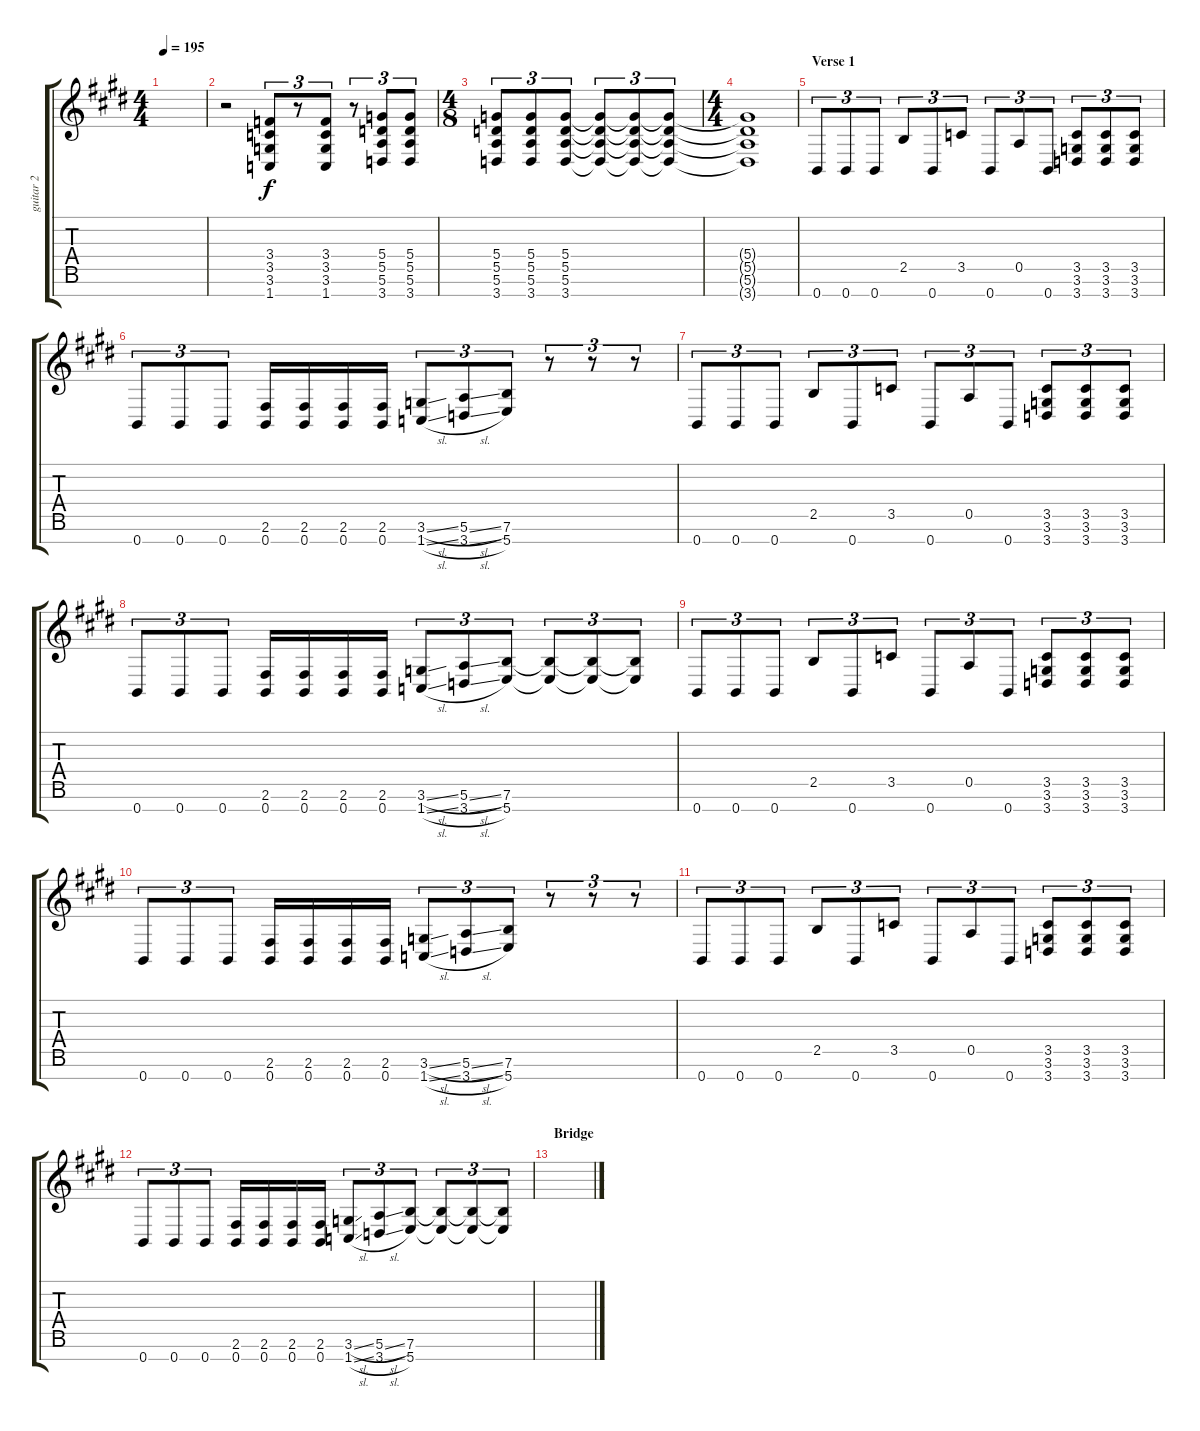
\track ("guitar 2" "guitar 2") {instrument overdrivenguitar}
\staff {score tabs}
\tuning (E4 B3 G3 D3 A2 E2 B1) {hide}
\ts (4 4)
\tempo 195
\clef g2
\ks e
|
r.2 (3.4 3.5 3.6 1.7).8{tu (3 2)} r.8{tu (3 2)} (3.4 3.5 3.6 1.7).8{tu (3 2)} r.8{tu (3 2)} (5.4 5.5 5.6 3.7).8{tu (3 2)} (5.4 5.5 5.6 3.7).8{tu (3 2)} |
\ts (4 8)
(5.4 5.5 5.6 3.7).8{tu (3 2)} (5.4 5.5 5.6 3.7).8{tu (3 2)} (5.4 5.5 5.6 3.7).8{tu (3 2)} (5.4{t} 5.5{t} 5.6{t} 3.7{t}).8{tu (3 2)} (5.4{t} 5.5{t} 5.6{t} 3.7{t}).8{tu (3 2)} (5.4{t} 5.5{t} 5.6{t} 3.7{t}).8{tu (3 2)} |
\ts (4 4)
(5.4{t} 5.5{t} 5.6{t} 3.7{t}).1 |
\section ("" "Verse 1")
0.7.8{tu (3 2)} 0.7.8{tu (3 2)} 0.7.8{tu (3 2)} 2.5.8{tu (3 2)} 0.7.8{tu (3 2)} 3.5.8{tu (3 2)} 0.7.8{tu (3 2)} 0.5.8{tu (3 2)} 0.7.8{tu (3 2)} (3.5 3.6 3.7).8{tu (3 2)} (3.5 3.6 3.7).8{tu (3 2)} (3.5 3.6 3.7).8{tu (3 2)} |
0.7.8{tu (3 2)} 0.7.8{tu (3 2)} 0.7.8{tu (3 2)} (2.6 0.7).16 (2.6 0.7).16 (2.6 0.7).16 (2.6 0.7).16 (3.6{sl} 1.7{sl}).8{tu (3 2)} (5.6{sl} 3.7{sl}).8{tu (3 2)} (7.6 5.7).8{tu (3 2)} r.8{tu (3 2)} r.8{tu (3 2)} r.8{tu (3 2)} |
0.7.8{tu (3 2)} 0.7.8{tu (3 2)} 0.7.8{tu (3 2)} 2.5.8{tu (3 2)} 0.7.8{tu (3 2)} 3.5.8{tu (3 2)} 0.7.8{tu (3 2)} 0.5.8{tu (3 2)} 0.7.8{tu (3 2)} (3.5 3.6 3.7).8{tu (3 2)} (3.5 3.6 3.7).8{tu (3 2)} (3.5 3.6 3.7).8{tu (3 2)} |
0.7.8{tu (3 2)} 0.7.8{tu (3 2)} 0.7.8{tu (3 2)} (2.6 0.7).16 (2.6 0.7).16 (2.6 0.7).16 (2.6 0.7).16 (3.6{sl} 1.7{sl}).8{tu (3 2)} (5.6{sl} 3.7{sl}).8{tu (3 2)} (7.6 5.7).8{tu (3 2)} (7.6{t} 5.7{t}).8{tu (3 2)} (7.6{t} 5.7{t}).8{tu (3 2)} (7.6{t} 5.7{t}).8{tu (3 2)} |
0.7.8{tu (3 2)} 0.7.8{tu (3 2)} 0.7.8{tu (3 2)} 2.5.8{tu (3 2)} 0.7.8{tu (3 2)} 3.5.8{tu (3 2)} 0.7.8{tu (3 2)} 0.5.8{tu (3 2)} 0.7.8{tu (3 2)} (3.5 3.6 3.7).8{tu (3 2)} (3.5 3.6 3.7).8{tu (3 2)} (3.5 3.6 3.7).8{tu (3 2)} |
0.7.8{tu (3 2)} 0.7.8{tu (3 2)} 0.7.8{tu (3 2)} (2.6 0.7).16 (2.6 0.7).16 (2.6 0.7).16 (2.6 0.7).16 (3.6{sl} 1.7{sl}).8{tu (3 2)} (5.6{sl} 3.7{sl}).8{tu (3 2)} (7.6 5.7).8{tu (3 2)} r.8{tu (3 2)} r.8{tu (3 2)} r.8{tu (3 2)} |
0.7.8{tu (3 2)} 0.7.8{tu (3 2)} 0.7.8{tu (3 2)} 2.5.8{tu (3 2)} 0.7.8{tu (3 2)} 3.5.8{tu (3 2)} 0.7.8{tu (3 2)} 0.5.8{tu (3 2)} 0.7.8{tu (3 2)} (3.5 3.6 3.7).8{tu (3 2)} (3.5 3.6 3.7).8{tu (3 2)} (3.5 3.6 3.7).8{tu (3 2)} |
0.7.8{tu (3 2)} 0.7.8{tu (3 2)} 0.7.8{tu (3 2)} (2.6 0.7).16 (2.6 0.7).16 (2.6 0.7).16 (2.6 0.7).16 (3.6{sl} 1.7{sl}).8{tu (3 2)} (5.6{sl} 3.7{sl}).8{tu (3 2)} (7.6 5.7).8{tu (3 2)} (7.6{t} 5.7{t}).8{tu (3 2)} (7.6{t} 5.7{t}).8{tu (3 2)} (7.6{t} 5.7{t}).8{tu (3 2)} |
\section ("" "Bridge")
